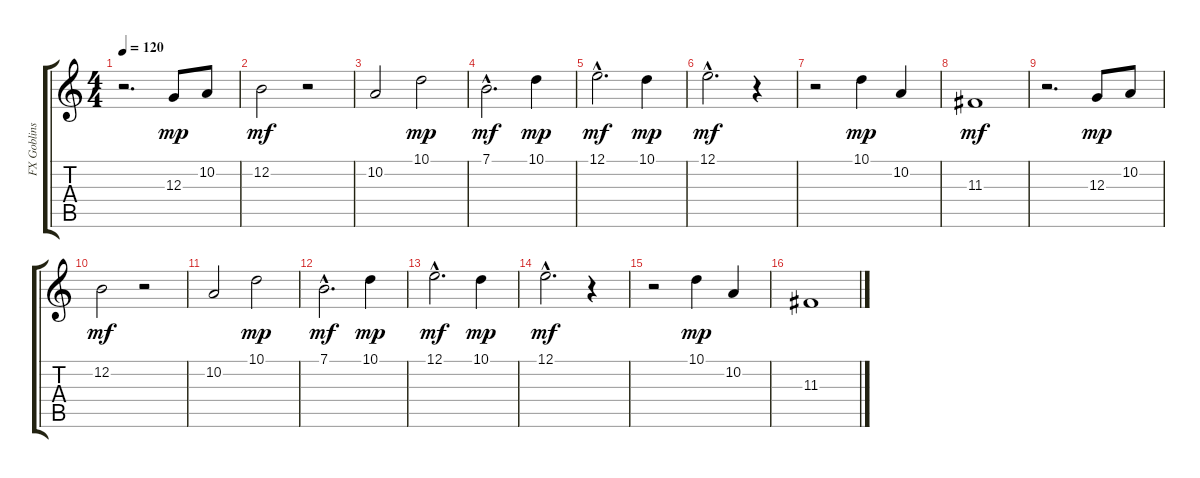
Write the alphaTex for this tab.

\track ("FX Goblins" "FX Goblins") {instrument fx6goblins}
\staff {score tabs}
\tuning (E4 B3 G3 D3 A2 E2) {hide}
\ts (4 4)
\tempo 120
\clef g2
\ks c
r.2{d dy mf} 12.3.8{dy mp} 10.2.8 |
12.2.2{dy mf} r.2 |
10.2.2 10.1.2{dy mp} |
7.1{hac}.2{d dy mf} 10.1.4{dy mp} |
12.1{hac}.2{d dy mf} 10.1.4{dy mp} |
12.1{hac}.2{d dy mf} r.4 |
r.2 10.1.4{dy mp} 10.2.4 |
11.3.1{dy mf} |
r.2{d} 12.3.8{dy mp} 10.2.8 |
12.2.2{dy mf} r.2 |
10.2.2 10.1.2{dy mp} |
7.1{hac}.2{d dy mf} 10.1.4{dy mp} |
12.1{hac}.2{d dy mf} 10.1.4{dy mp} |
12.1{hac}.2{d dy mf} r.4 |
r.2 10.1.4{dy mp} 10.2.4 |
11.3.1
